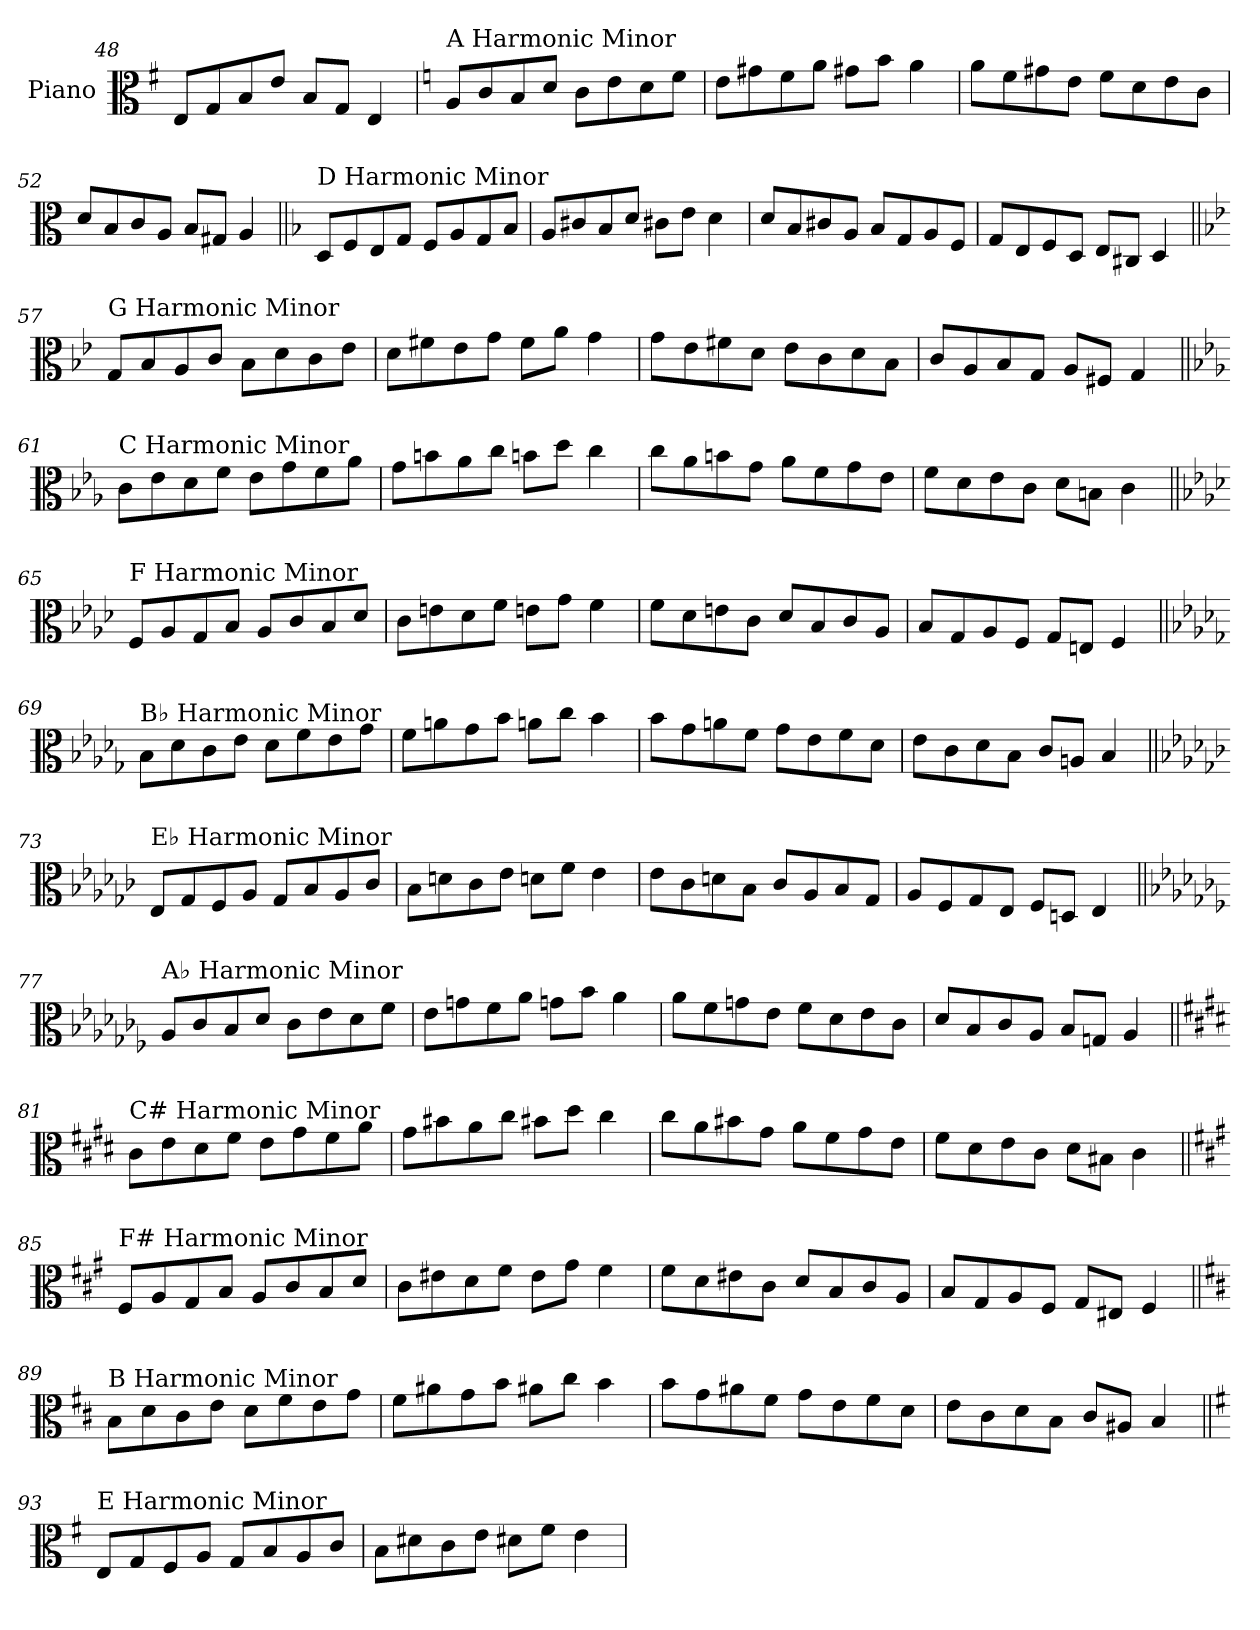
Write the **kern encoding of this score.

**kern
*part1
*staff1
*I"Piano
*I'Pno.
*clefC3
*k[f#]
=48
8E/L
8G/
8B/
8e/J
8B/L
8G/J
4E/
!!LO:PB:g=z
=49
*k[]
!LO:TX:a:t=A Harmonic Minor
8A/L
8c/
8B/
8d/J
8c\L
8e\
8d\
8f\J
=50
8e\L
8g#X\
8f\
8a\J
8g#X\L
8b\J
4a\
=51
8a\L
8f\
8g#X\
8e\J
8f\L
8d\
8e\
8c\J
=52
8d/L
8B/
8c/
8A/J
8B/L
8G#X/J
4A/
!!LO:LB:g=z
=53||
*k[b-]
!LO:TX:a:t=D Harmonic Minor
8D/L
8F/
8E/
8G/J
8F/L
8A/
8G/
8B-/J
=54
8A/L
8c#X/
8B-/
8d/J
8c#X\L
8e\J
4d\
=55
8d/L
8B-/
8c#X/
8A/J
8B-/L
8G/
8A/
8F/J
=56
8G/L
8E/
8F/
8D/J
8E/L
8C#X/J
4D/
!!LO:LB:g=z
=57||
*k[b-e-]
!LO:TX:a:t=G Harmonic Minor
8G/L
8B-/
8A/
8c/J
8B-\L
8d\
8c\
8e-\J
=58
8d\L
8f#X\
8e-\
8g\J
8f#\L
8a\J
4g\
=59
8g\L
8e-\
8f#X\
8d\J
8e-\L
8c\
8d\
8B-\J
=60
8c/L
8A/
8B-/
8G/J
8A/L
8F#X/J
4G/
!!LO:LB:g=z
=61||
*k[b-e-a-]
!LO:TX:a:t=C Harmonic Minor
8c\L
8e-\
8d\
8f\J
8e-\L
8g\
8f\
8a-\J
=62
8g\L
8bn\
8a-\
8cc\J
8bn\L
8dd\J
4cc\
=63
8cc\L
8a-\
8bn\
8g\J
8a-\L
8f\
8g\
8e-\J
=64
8f\L
8d\
8e-\
8c\J
8d\L
8Bn\J
4c\
!!LO:LB:g=z
=65||
*k[b-e-a-d-]
!LO:TX:a:t=F Harmonic Minor
8F/L
8A-/
8G/
8B-/J
8A-/L
8c/
8B-/
8d-/J
=66
8c\L
8en\
8d-\
8f\J
8en\L
8g\J
4f\
=67
8f\L
8d-\
8en\
8c\J
8d-/L
8B-/
8c/
8A-/J
=68
8B-/L
8G/
8A-/
8F/J
8G/L
8En/J
4F/
!!LO:LB:g=z
=69||
*k[b-e-a-d-g-]
!LO:TX:a:t=B♭ Harmonic Minor
8B-\L
8d-\
8c\
8e-\J
8d-\L
8f\
8e-\
8g-\J
=70
8f\L
8an\
8g-\
8b-\J
8an\L
8cc\J
4b-\
=71
8b-\L
8g-\
8an\
8f\J
8g-\L
8e-\
8f\
8d-\J
=72
8e-\L
8c\
8d-\
8B-\J
8c/L
8An/J
4B-/
!!LO:LB:g=z
=73||
*k[b-e-a-d-g-c-]
!LO:TX:a:t=E♭ Harmonic Minor
8E-/L
8G-/
8F/
8A-/J
8G-/L
8B-/
8A-/
8c-/J
=74
8B-\L
8dn\
8c-\
8e-\J
8dn\L
8f\J
4e-\
=75
8e-\L
8c-\
8dn\
8B-\J
8c-/L
8A-/
8B-/
8G-/J
=76
8A-/L
8F/
8G-/
8E-/J
8F/L
8Dn/J
4E-/
!!LO:LB:g=z
=77||
*k[b-e-a-d-g-c-f-]
!LO:TX:a:t=A♭ Harmonic Minor
8A-/L
8c-/
8B-/
8d-/J
8c-\L
8e-\
8d-\
8f-\J
=78
8e-\L
8gn\
8f-\
8a-\J
8gn\L
8b-\J
4a-\
=79
8a-\L
8f-\
8gn\
8e-\J
8f-\L
8d-\
8e-\
8c-\J
=80
8d-/L
8B-/
8c-/
8A-/J
8B-/L
8Gn/J
4A-/
!!LO:LB:g=z
=81||
*k[f#c#g#d#]
!LO:TX:a:t=C# Harmonic Minor
8c#\L
8e\
8d#\
8f#\J
8e\L
8g#\
8f#\
8a\J
=82
8g#\L
8b#X\
8a\
8cc#\J
8b#X\L
8dd#\J
4cc#\
=83
8cc#\L
8a\
8b#X\
8g#\J
8a\L
8f#\
8g#\
8e\J
=84
8f#\L
8d#\
8e\
8c#\J
8d#\L
8B#X\J
4c#\
!!LO:LB:g=z
=85||
*k[f#c#g#]
!LO:TX:a:t=F# Harmonic Minor
8F#/L
8A/
8G#/
8B/J
8A/L
8c#/
8B/
8d/J
=86
8c#\L
8e#X\
8d\
8f#\J
8e#\L
8g#\J
4f#\
=87
8f#\L
8d\
8e#X\
8c#\J
8d/L
8B/
8c#/
8A/J
=88
8B/L
8G#/
8A/
8F#/J
8G#/L
8E#X/J
4F#/
!!LO:LB:g=z
=89||
*k[f#c#]
!LO:TX:a:t=B Harmonic Minor
8B\L
8d\
8c#\
8e\J
8d\L
8f#\
8e\
8g\J
=90
8f#\L
8a#X\
8g\
8b\J
8a#X\L
8cc#\J
4b\
=91
8b\L
8g\
8a#X\
8f#\J
8g\L
8e\
8f#\
8d\J
=92
8e\L
8c#\
8d\
8B\J
8c#/L
8A#X/J
4B/
!!LO:LB:g=z
=93||
*k[f#]
!LO:TX:a:t=E Harmonic Minor
8E/L
8G/
8F#/
8A/J
8G/L
8B/
8A/
8c/J
=94
8B\L
8d#X\
8c\
8e\J
8d#X\L
8f#\J
4e\
=
*-
